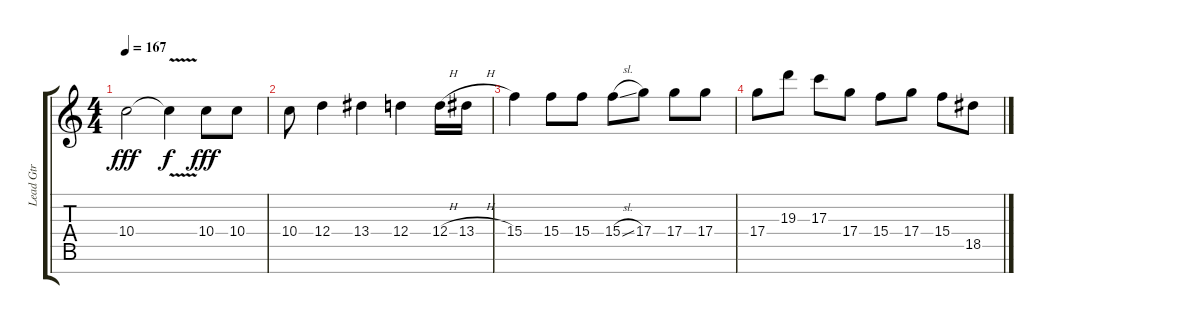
\track ("Lead Gtr" "Lead Gtr") {instrument distortionguitar}
\staff {score tabs}
\tuning (E4 B3 G3 D3 A2 E2 B1) {hide}
\ts (4 4)
\tempo 167
\clef g2
\ks c
10.4.2{dy fff} 10.4{v t}.4{dy f} 10.4.8{dy fff} 10.4.8 |
10.4.8 12.4.4 13.4.4 12.4.4 12.4{h}.16 13.4{h}.16 |
15.4.4 15.4.8 15.4.8 15.4{sl}.8 17.4.8 17.4.8 17.4.8 |
17.4.8 19.3.8 17.3.8 17.4.8 15.4.8 17.4.8 15.4.8 18.5.8
